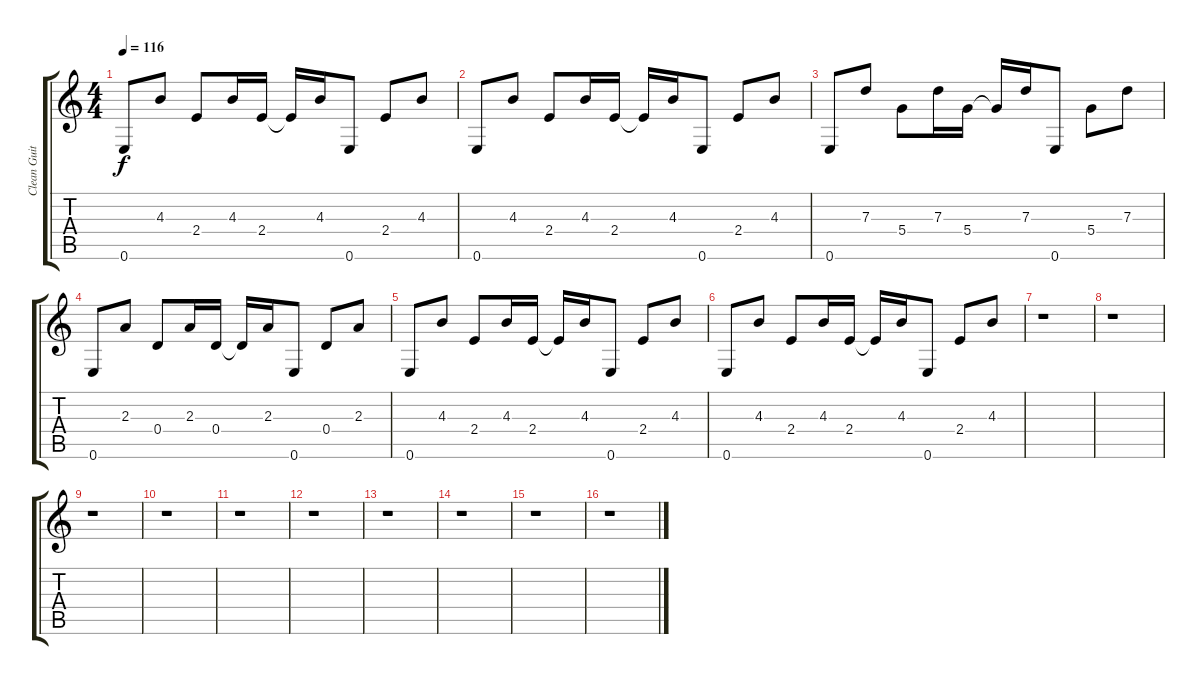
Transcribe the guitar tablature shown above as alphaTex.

\track ("Clean Guitar" "Clean Guit") {instrument acousticguitarsteel}
\staff {score tabs}
\tuning (E4 B3 G3 D3 A2 E2) {hide}
\ts (4 4)
\tempo 116
\clef g2
\ks c
0.6.8{dy f} 4.3.8 2.4.8 4.3.16 2.4.16 2.4{t}.16 4.3.16 0.6.8 2.4.8 4.3.8 |
0.6.8 4.3.8 2.4.8 4.3.16 2.4.16 2.4{t}.16 4.3.16 0.6.8 2.4.8 4.3.8 |
0.6.8 7.3.8 5.4.8 7.3.16 5.4.16 5.4{t}.16 7.3.16 0.6.8 5.4.8 7.3.8 |
0.6.8 2.3.8 0.4.8 2.3.16 0.4.16 0.4{t}.16 2.3.16 0.6.8 0.4.8 2.3.8 |
0.6.8 4.3.8 2.4.8 4.3.16 2.4.16 2.4{t}.16 4.3.16 0.6.8 2.4.8 4.3.8 |
0.6.8 4.3.8 2.4.8 4.3.16 2.4.16 2.4{t}.16 4.3.16 0.6.8 2.4.8 4.3.8 |
r.1 |
r.1 |
r.1 |
r.1 |
r.1 |
r.1 |
r.1 |
r.1 |
r.1 |
r.1
